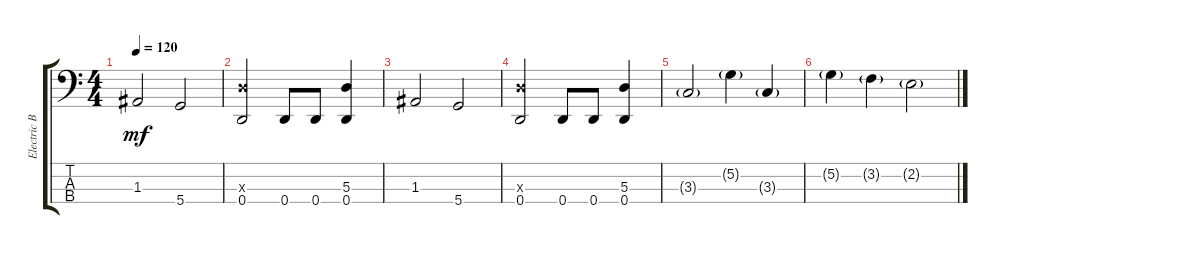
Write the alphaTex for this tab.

\track ("Electric Bass" "Electric B") {instrument electricbassfinger}
\staff {score tabs}
\tuning (G2 D2 A1 D1) {hide}
\ts (4 4)
\tempo 120
\clef f4
\ks c
1.3.2{dy mf} 5.4.2 |
(5.3{x} 0.4).2 0.4.8 0.4.8 (5.3 0.4).4 |
1.3.2 5.4.2 |
(5.3{x} 0.4).2 0.4.8 0.4.8 (5.3 0.4).4 |
3.3{g}.2 5.2{g}.4 3.3{g}.4 |
5.2{g}.4 3.2{g}.4 2.2{g}.2
